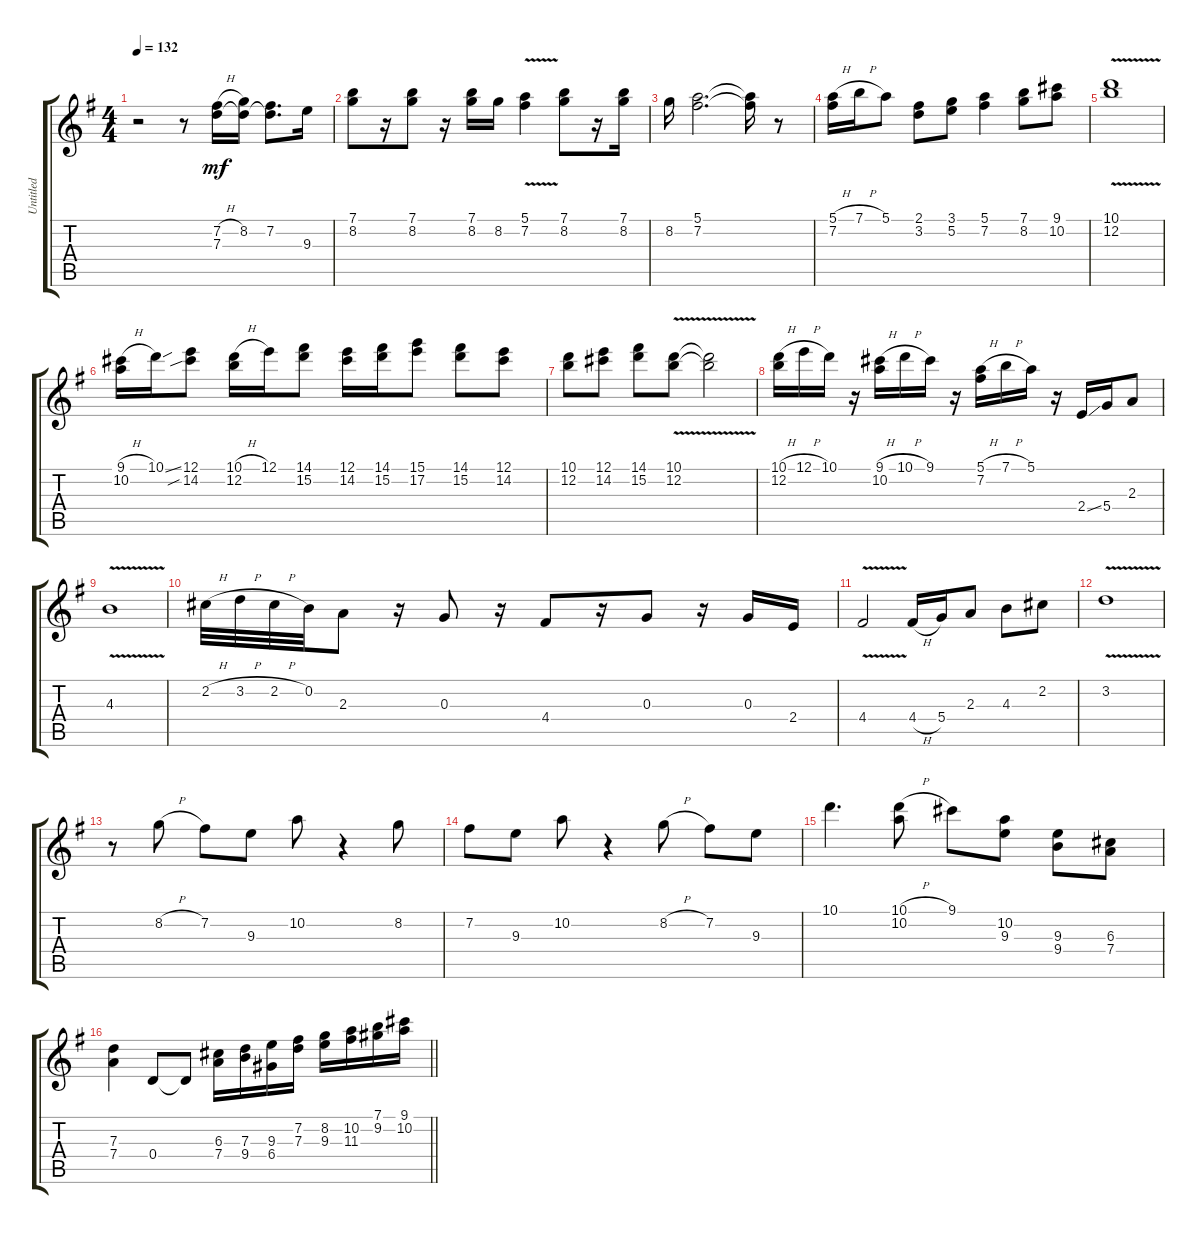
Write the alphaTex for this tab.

\track ("Untitled" "Untitled") {instrument acousticguitarnylon}
\staff {score tabs}
\tuning (E4 B3 G3 D3 A2 E2) {hide}
\ts (4 4)
\tempo 132
\clef g2
\ks g
r.2{dy mf} r.8 (7.2{h} 7.3).16 (8.2 7.3{t}).16 (7.2 7.3{t}).8{d} 9.3.16 |
(7.1 8.2).8 r.16 (7.1 8.2).8 r.16 (7.1 8.2).16 8.2.16 (5.1{v} 7.2{v}).4 (7.1 8.2).8 r.16 (7.1 8.2).16 |
8.2.16 (5.1 7.2).2{d} (5.1{t} 7.2{t}).16 r.8 |
(5.1{h} 7.2).16 7.1{h}.16 5.1.8 (2.1 3.2).8 (3.1 5.2).8 (5.1 7.2).4 (7.1 8.2).8 (9.1 10.2).8 |
(10.1{v} 12.2{v}).1 |
(9.1{h} 10.2).16 10.1{ss}.16 (12.1 14.2{sib}).8 (10.1{h} 12.2).16 12.1.16 (14.1 15.2).8 (12.1 14.2).16 (14.1 15.2).16 (15.1 17.2).8 (14.1 15.2).8 (12.1 14.2).8 |
(10.1 12.2).8 (12.1 14.2).8 (14.1 15.2).8 (10.1{v} 12.2{v}).8 (10.1{v t} 12.2{v t}).2 |
(10.1{h} 12.2).16 12.1{h}.16 10.1.16 r.16 (9.1{h} 10.2).16 10.1{h}.16 9.1.16 r.16 (5.1{h} 7.2).16 7.1{h}.16 5.1.16 r.16 2.4{ss}.16 5.4.16 2.3.8 |
4.3{v}.1 |
2.2{h}.32 3.2{h}.32 2.2{h}.32 0.2.32 2.3.8 r.16 0.3.8 r.16 4.4.8 r.16 0.3.8 r.16 0.3.16 2.4.16 |
4.4{v}.2 4.4{h}.16 5.4.16 2.3.8 4.3.8 2.2.8 |
3.2{v}.1 |
r.8 8.2{h}.8 7.2.8 9.3.8 10.2.8 r.4 8.2.8 |
7.2.8 9.3.8 10.2.8 r.4 8.2{h}.8 7.2.8 9.3.8 |
10.1.4{d} (10.1{h} 10.2).8 9.1.8 (10.2 9.3).8 (9.3 9.4).8 (6.3 7.4).8 |
\barLineRight lightlight
(7.3 7.4).4 0.4.8 0.4{t}.8 (6.3 7.4).16 (7.3 9.4).16 (9.3 6.4).16 (7.2 7.3).16 (8.2 9.3).16 (10.2 11.3).16 (7.1 9.2).16 (9.1 10.2).16
